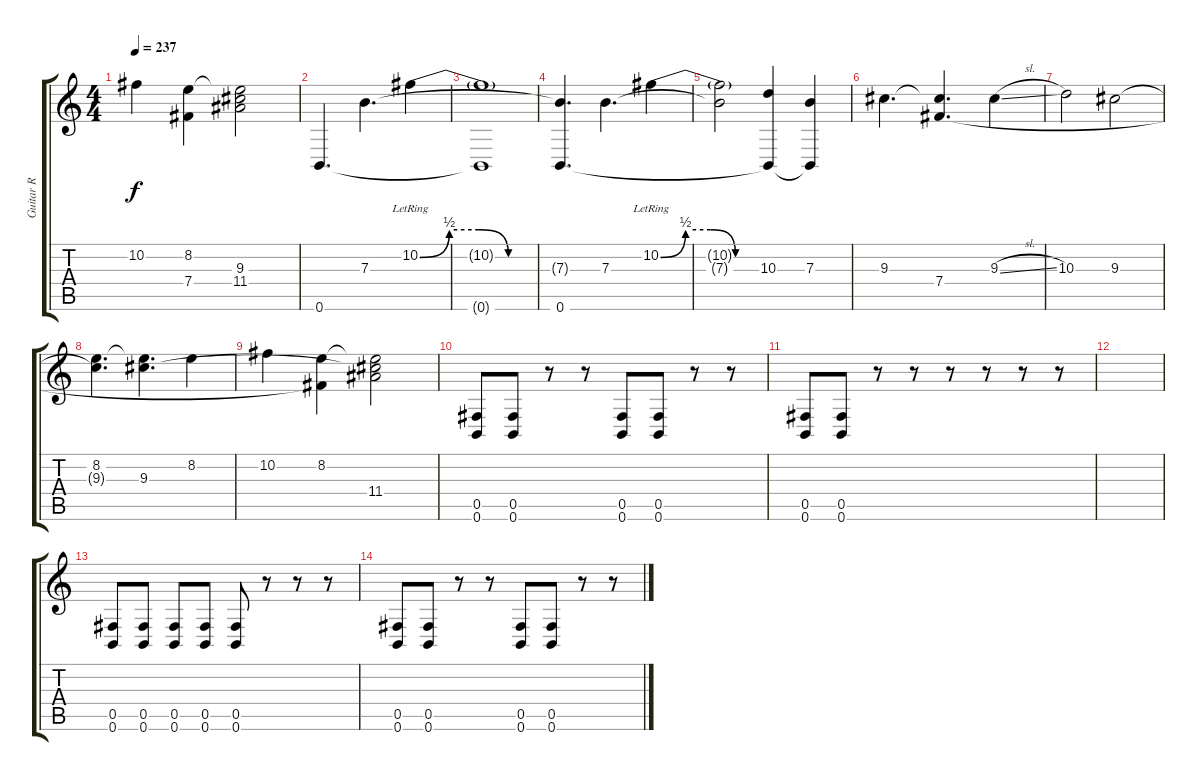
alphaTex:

\track ("Guitar R" "Guitar R") {instrument distortionguitar}
\staff {score tabs}
\tuning (Db4 Ab3 E3 B2 Gb2 B1) {hide}
\ts (4 4)
\tempo 237
\clef g2
\ks c
10.2.4{dy f} (8.2 7.4{t}).4 (8.2{t} 9.3{t} 11.4).2 |
0.6.4{d} 7.3.4{d} 10.2{be (custom 0 0 15 2 30 2 45 0 60 0) lr}.4 |
(10.2{t} 0.6{t}).1 |
(7.3{t} 0.6).4{d} 7.3.4{d} 10.2{be (custom 0 0 15 2 30 2 45 0 60 0) lr}.4 |
(10.2{t} 7.3{t}).2 (10.3 0.6{t}).4 (7.3 0.6{t}).4 |
9.3.4{d} (9.3{t} 7.4).4{d} 9.3{sl}.4 |
10.3.2 9.3.2 |
(8.2 9.3{t}).4{d} (8.2{t} 9.3).4{d} 8.2.4 |
10.2.4 (8.2 7.4{t}).4 (8.2{t} 9.3{t} 11.4).2 |
(0.5 0.6).8{instrument distortionguitar} (0.5 0.6).8 r.8 r.8 (0.5 0.6).8 (0.5 0.6).8 r.8 r.8 |
(0.5 0.6).8 (0.5 0.6).8 r.8 r.8 r.8 r.8 r.8 r.8 |
|
(0.5 0.6).8 (0.5 0.6).8 (0.5 0.6).8 (0.5 0.6).8 (0.5 0.6).8 r.8 r.8 r.8 |
(0.5 0.6).8 (0.5 0.6).8 r.8 r.8 (0.5 0.6).8 (0.5 0.6).8 r.8 r.8
